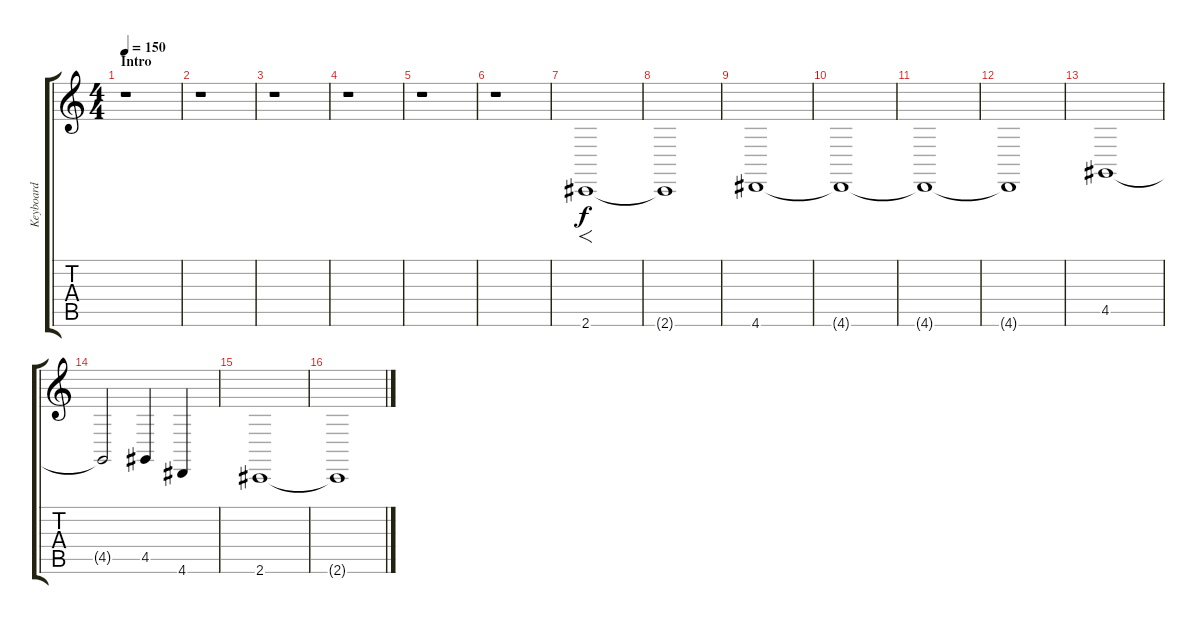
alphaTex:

\track ("Keyboard" "Keyboard") {instrument stringensemble2}
\staff {score tabs}
\tuning (B3 Gb3 D3 A2 E2 B1) {hide}
\ts (4 4)
\section ("" "Intro")
\tempo 150
\clef g2
\ks c
r.1{dy f instrument stringensemble2} |
r.1 |
r.1 |
r.1 |
r.1 |
r.1 |
2.6.1{f} |
2.6{t}.1 |
4.6.1 |
4.6{t}.1 |
4.6{t}.1 |
4.6{t}.1 |
4.5.1 |
4.5{t}.2 4.5.4 4.6.4 |
2.6.1 |
2.6{t}.1
